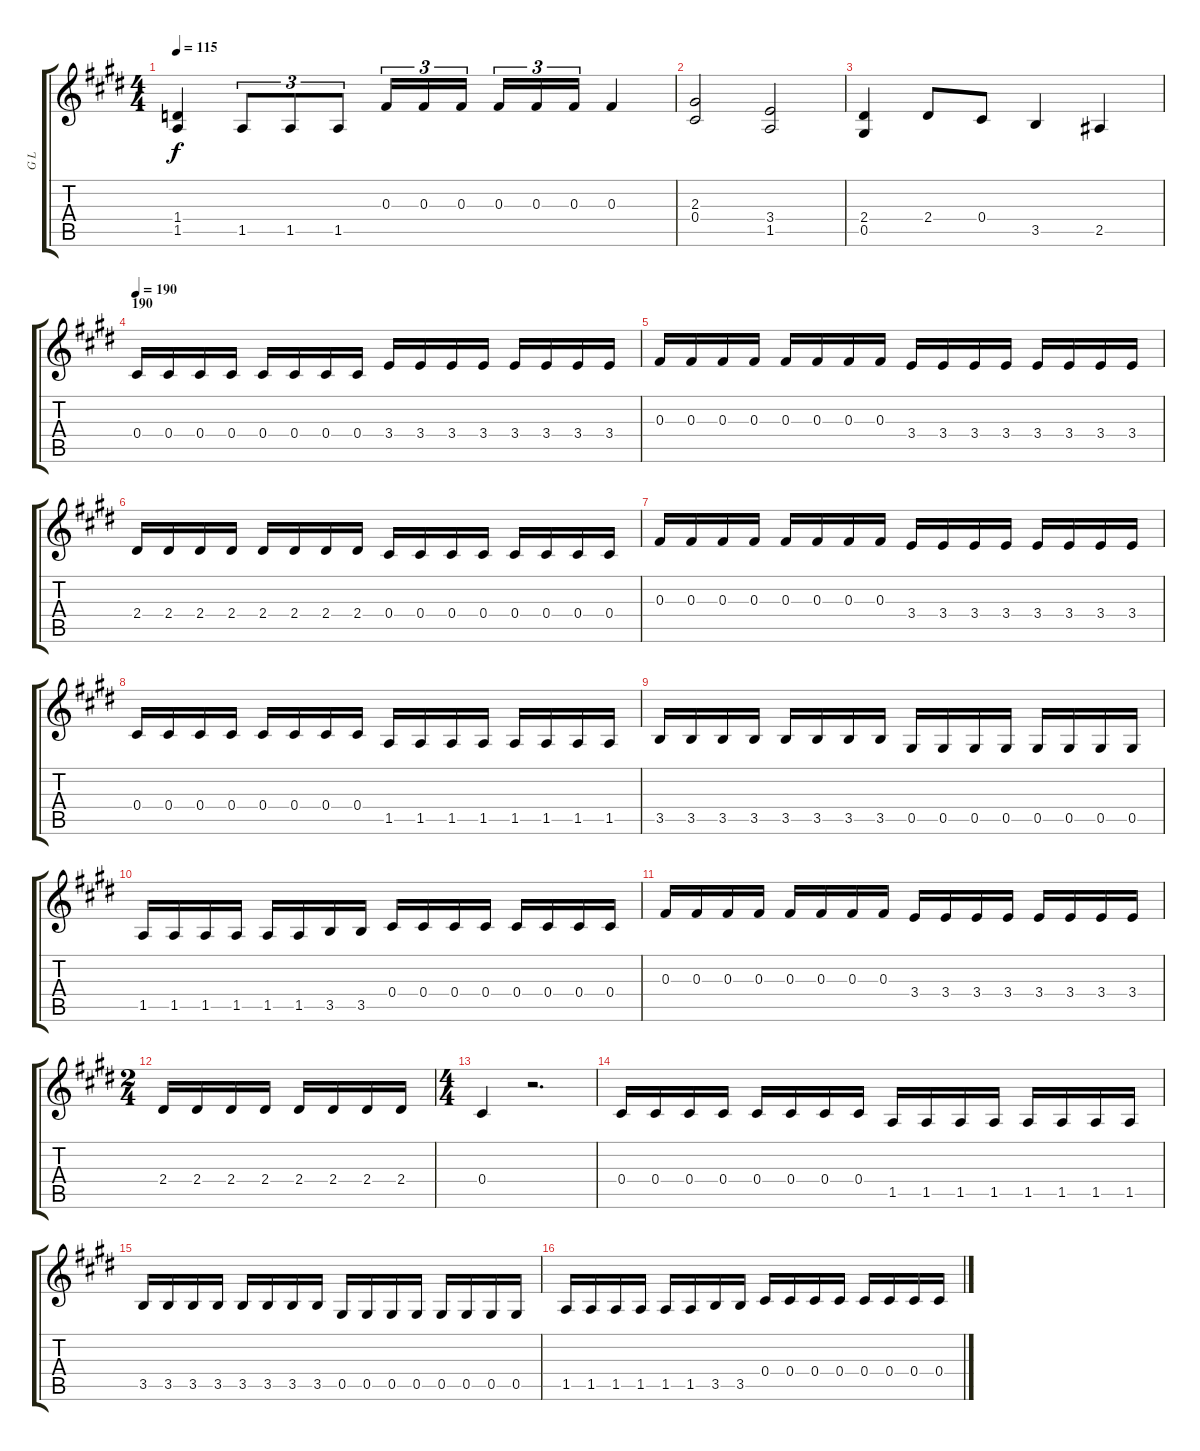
\track ("G L" "G L") {instrument distortionguitar}
\staff {score tabs}
\tuning (Eb4 Bb3 Gb3 Db3 Ab2 Eb2) {hide}
\ts (4 4)
\tempo 115
\clef g2
\ks e
(1.4 1.5).4{dy f} 1.5.8{tu (3 2)} 1.5.8{tu (3 2)} 1.5.8{tu (3 2)} 0.3.16{tu (3 2)} 0.3.16{tu (3 2)} 0.3.16{tu (3 2)} 0.3.16{tu (3 2)} 0.3.16{tu (3 2)} 0.3.16{tu (3 2)} 0.3.4 |
(2.3 0.4).2 (3.4 1.5).2 |
(2.4 0.5).4 2.4.8 0.4.8 3.5.4 2.5.4 |
\section ("" "190")
\tempo 190
0.4.16 0.4.16 0.4.16 0.4.16 0.4.16 0.4.16 0.4.16 0.4.16 3.4.16 3.4.16 3.4.16 3.4.16 3.4.16 3.4.16 3.4.16 3.4.16 |
0.3.16 0.3.16 0.3.16 0.3.16 0.3.16 0.3.16 0.3.16 0.3.16 3.4.16 3.4.16 3.4.16 3.4.16 3.4.16 3.4.16 3.4.16 3.4.16 |
2.4.16 2.4.16 2.4.16 2.4.16 2.4.16 2.4.16 2.4.16 2.4.16 0.4.16 0.4.16 0.4.16 0.4.16 0.4.16 0.4.16 0.4.16 0.4.16 |
0.3.16 0.3.16 0.3.16 0.3.16 0.3.16 0.3.16 0.3.16 0.3.16 3.4.16 3.4.16 3.4.16 3.4.16 3.4.16 3.4.16 3.4.16 3.4.16 |
0.4.16 0.4.16 0.4.16 0.4.16 0.4.16 0.4.16 0.4.16 0.4.16 1.5.16 1.5.16 1.5.16 1.5.16 1.5.16 1.5.16 1.5.16 1.5.16 |
3.5.16 3.5.16 3.5.16 3.5.16 3.5.16 3.5.16 3.5.16 3.5.16 0.5.16 0.5.16 0.5.16 0.5.16 0.5.16 0.5.16 0.5.16 0.5.16 |
1.5.16 1.5.16 1.5.16 1.5.16 1.5.16 1.5.16 3.5.16 3.5.16 0.4.16 0.4.16 0.4.16 0.4.16 0.4.16 0.4.16 0.4.16 0.4.16 |
0.3.16 0.3.16 0.3.16 0.3.16 0.3.16 0.3.16 0.3.16 0.3.16 3.4.16 3.4.16 3.4.16 3.4.16 3.4.16 3.4.16 3.4.16 3.4.16 |
\ts (2 4)
2.4.16 2.4.16 2.4.16 2.4.16 2.4.16 2.4.16 2.4.16 2.4.16 |
\ts (4 4)
0.4.4 r.2{d} |
0.4.16 0.4.16 0.4.16 0.4.16 0.4.16 0.4.16 0.4.16 0.4.16 1.5.16 1.5.16 1.5.16 1.5.16 1.5.16 1.5.16 1.5.16 1.5.16 |
3.5.16 3.5.16 3.5.16 3.5.16 3.5.16 3.5.16 3.5.16 3.5.16 0.5.16 0.5.16 0.5.16 0.5.16 0.5.16 0.5.16 0.5.16 0.5.16 |
1.5.16 1.5.16 1.5.16 1.5.16 1.5.16 1.5.16 3.5.16 3.5.16 0.4.16 0.4.16 0.4.16 0.4.16 0.4.16 0.4.16 0.4.16 0.4.16
